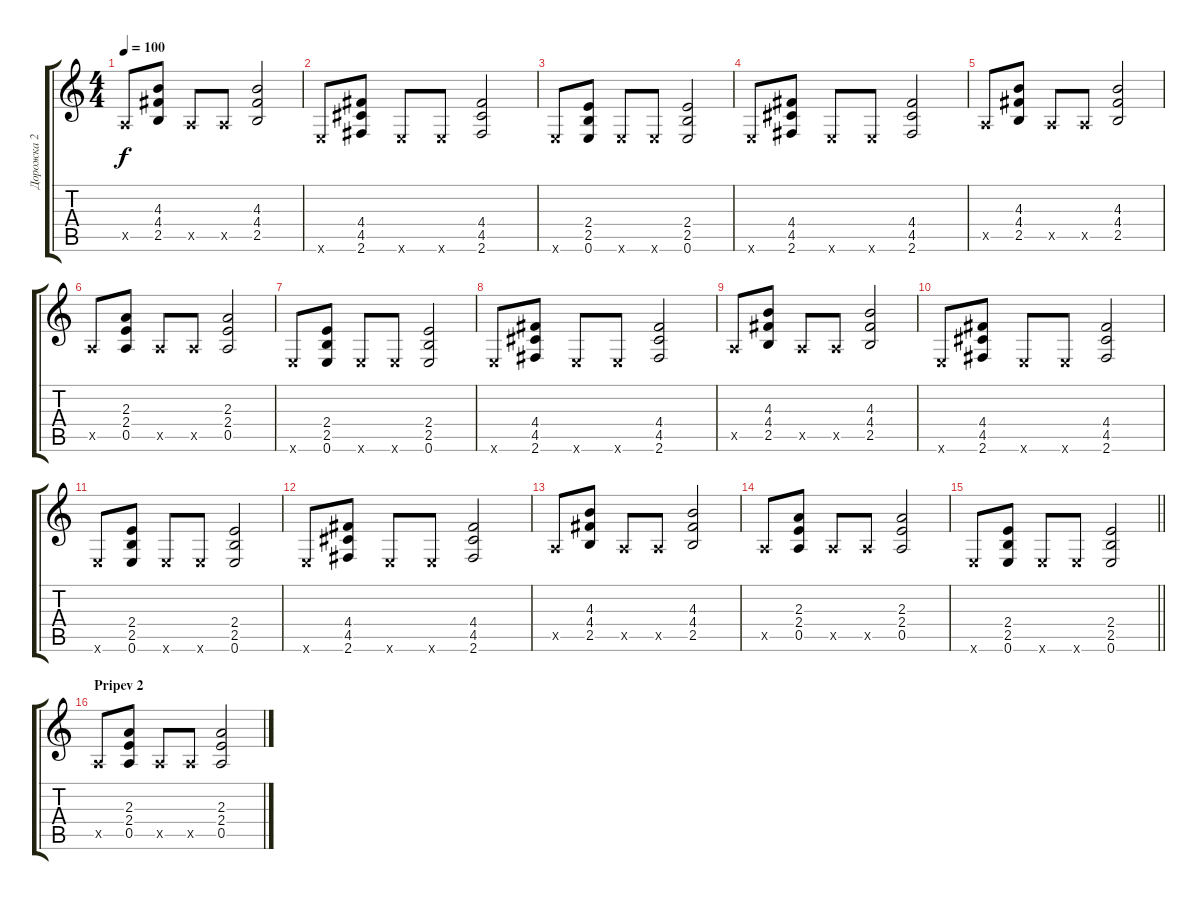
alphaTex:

\track ("Дорожка 2" "Дорожка 2") {instrument acousticguitarsteel}
\staff {score tabs}
\tuning (E4 B3 G3 D3 A2 E2) {hide}
\ts (4 4)
\tempo 100
\clef g2
\ks c
0.5{x}.8{dy f} (4.3 4.4 2.5).8 0.5{x}.8 0.5{x}.8 (4.3 4.4 2.5).2 |
0.6{x}.8 (4.4 4.5 2.6).8 0.6{x}.8 0.6{x}.8 (4.4 4.5 2.6).2 |
0.6{x}.8 (2.4 2.5 0.6).8 0.6{x}.8 0.6{x}.8 (2.4 2.5 0.6).2 |
0.6{x}.8 (4.4 4.5 2.6).8 0.6{x}.8 0.6{x}.8 (4.4 4.5 2.6).2 |
0.5{x}.8 (4.3 4.4 2.5).8 0.5{x}.8 0.5{x}.8 (4.3 4.4 2.5).2 |
0.5{x}.8 (2.3 2.4 0.5).8 0.5{x}.8 0.5{x}.8 (2.3 2.4 0.5).2 |
0.6{x}.8 (2.4 2.5 0.6).8 0.6{x}.8 0.6{x}.8 (2.4 2.5 0.6).2 |
0.6{x}.8 (4.4 4.5 2.6).8 0.6{x}.8 0.6{x}.8 (4.4 4.5 2.6).2 |
0.5{x}.8 (4.3 4.4 2.5).8 0.5{x}.8 0.5{x}.8 (4.3 4.4 2.5).2 |
0.6{x}.8 (4.4 4.5 2.6).8 0.6{x}.8 0.6{x}.8 (4.4 4.5 2.6).2 |
0.6{x}.8 (2.4 2.5 0.6).8 0.6{x}.8 0.6{x}.8 (2.4 2.5 0.6).2 |
0.6{x}.8 (4.4 4.5 2.6).8 0.6{x}.8 0.6{x}.8 (4.4 4.5 2.6).2 |
0.5{x}.8 (4.3 4.4 2.5).8 0.5{x}.8 0.5{x}.8 (4.3 4.4 2.5).2 |
0.5{x}.8 (2.3 2.4 0.5).8 0.5{x}.8 0.5{x}.8 (2.3 2.4 0.5).2 |
\barLineRight lightlight
0.6{x}.8 (2.4 2.5 0.6).8 0.6{x}.8 0.6{x}.8 (2.4 2.5 0.6).2 |
\section ("" "Pripev 2")
0.5{x}.8 (2.3 2.4 0.5).8 0.5{x}.8 0.5{x}.8 (2.3 2.4 0.5).2
